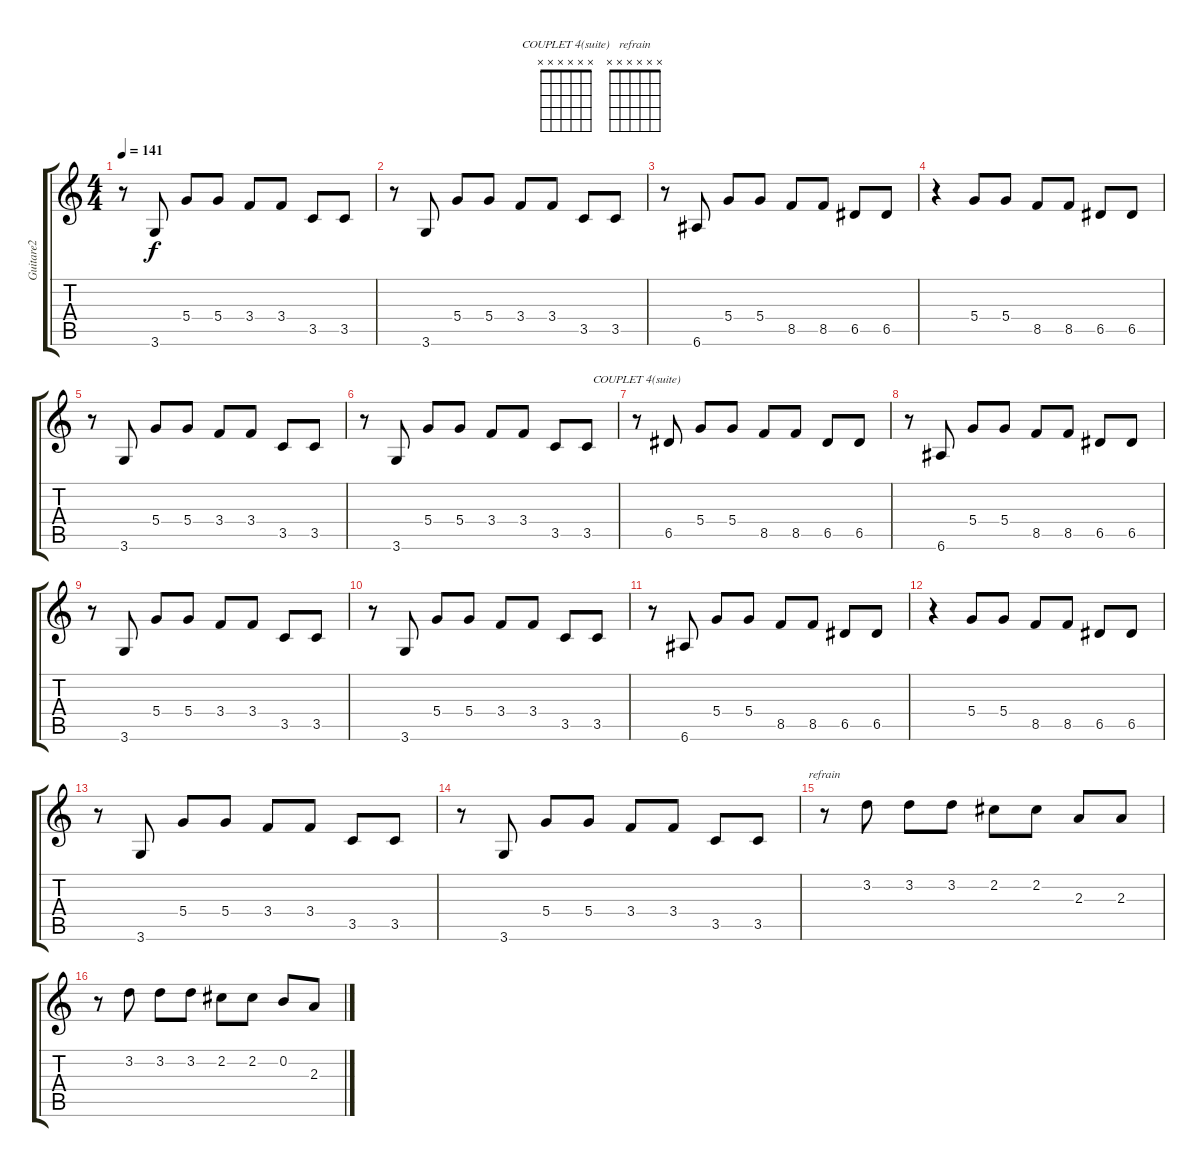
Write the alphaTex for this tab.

\track ("Guitare2" "Guitare2") {instrument overdrivenguitar}
\staff {score tabs}
\tuning (E4 B3 G3 D3 A2 E2) {hide}
\chord ("COUPLET 4(suite)" x x x x x x) {firstfret 0}
\chord ("refrain" x x x x x x) {firstfret 0}
\ts (4 4)
\tempo 141
\clef g2
\ks c
r.8{dy f} 3.6.8 5.4.8 5.4.8 3.4.8 3.4.8 3.5.8 3.5.8 |
r.8 3.6.8 5.4.8 5.4.8 3.4.8 3.4.8 3.5.8 3.5.8 |
r.8 6.6.8 5.4.8 5.4.8 8.5.8 8.5.8 6.5.8 6.5.8 |
r.4 5.4.8 5.4.8 8.5.8 8.5.8 6.5.8 6.5.8 |
r.8 3.6.8 5.4.8 5.4.8 3.4.8 3.4.8 3.5.8 3.5.8 |
r.8 3.6.8 5.4.8 5.4.8 3.4.8 3.4.8 3.5.8 3.5.8 |
r.8{ch "COUPLET 4(suite)"} 6.5.8 5.4.8 5.4.8 8.5.8 8.5.8 6.5.8 6.5.8 |
r.8 6.6.8 5.4.8 5.4.8 8.5.8 8.5.8 6.5.8 6.5.8 |
r.8 3.6.8 5.4.8 5.4.8 3.4.8 3.4.8 3.5.8 3.5.8 |
r.8 3.6.8 5.4.8 5.4.8 3.4.8 3.4.8 3.5.8 3.5.8 |
r.8 6.6.8 5.4.8 5.4.8 8.5.8 8.5.8 6.5.8 6.5.8 |
r.4 5.4.8 5.4.8 8.5.8 8.5.8 6.5.8 6.5.8 |
r.8 3.6.8 5.4.8 5.4.8 3.4.8 3.4.8 3.5.8 3.5.8 |
r.8 3.6.8 5.4.8 5.4.8 3.4.8 3.4.8 3.5.8 3.5.8 |
r.8{ch "refrain"} 3.2.8 3.2.8 3.2.8 2.2.8 2.2.8 2.3.8 2.3.8 |
r.8 3.2.8 3.2.8 3.2.8 2.2.8 2.2.8 0.2.8 2.3.8
